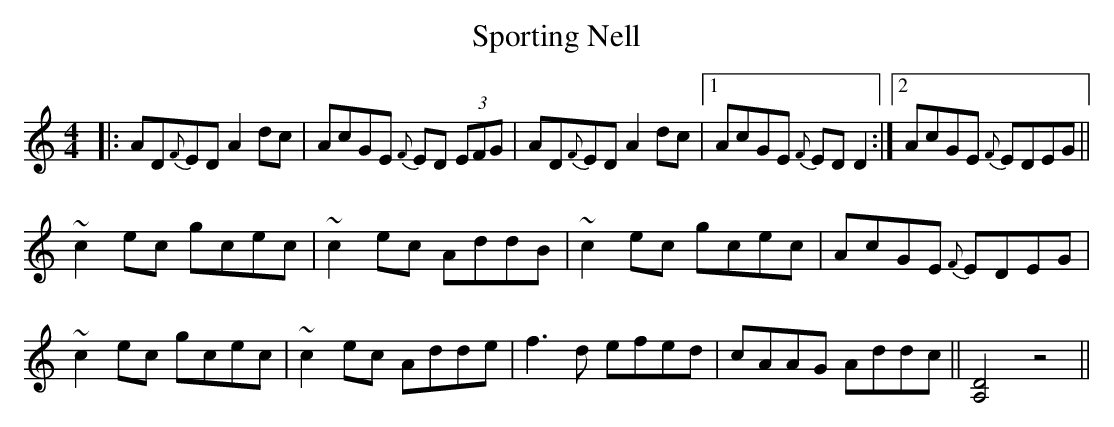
X:1
T: Sporting Nell
M: 4/4
L: 1/8
K: Ddor
|:AD{F}ED A2 dc|AcGE {F}ED (3EFG|AD{F}ED A2 dc|1 AcGE {F}ED D2:|2 AcGE {F}EDEG||
~c2 ec gcec|~c2 ec AddB|~c2 ec gcec|AcGE {F}EDEG|
~c2 ec gcec|~c2 ec Adde|f3 d efed|cAAG Addc||[D4A,4] z4||
